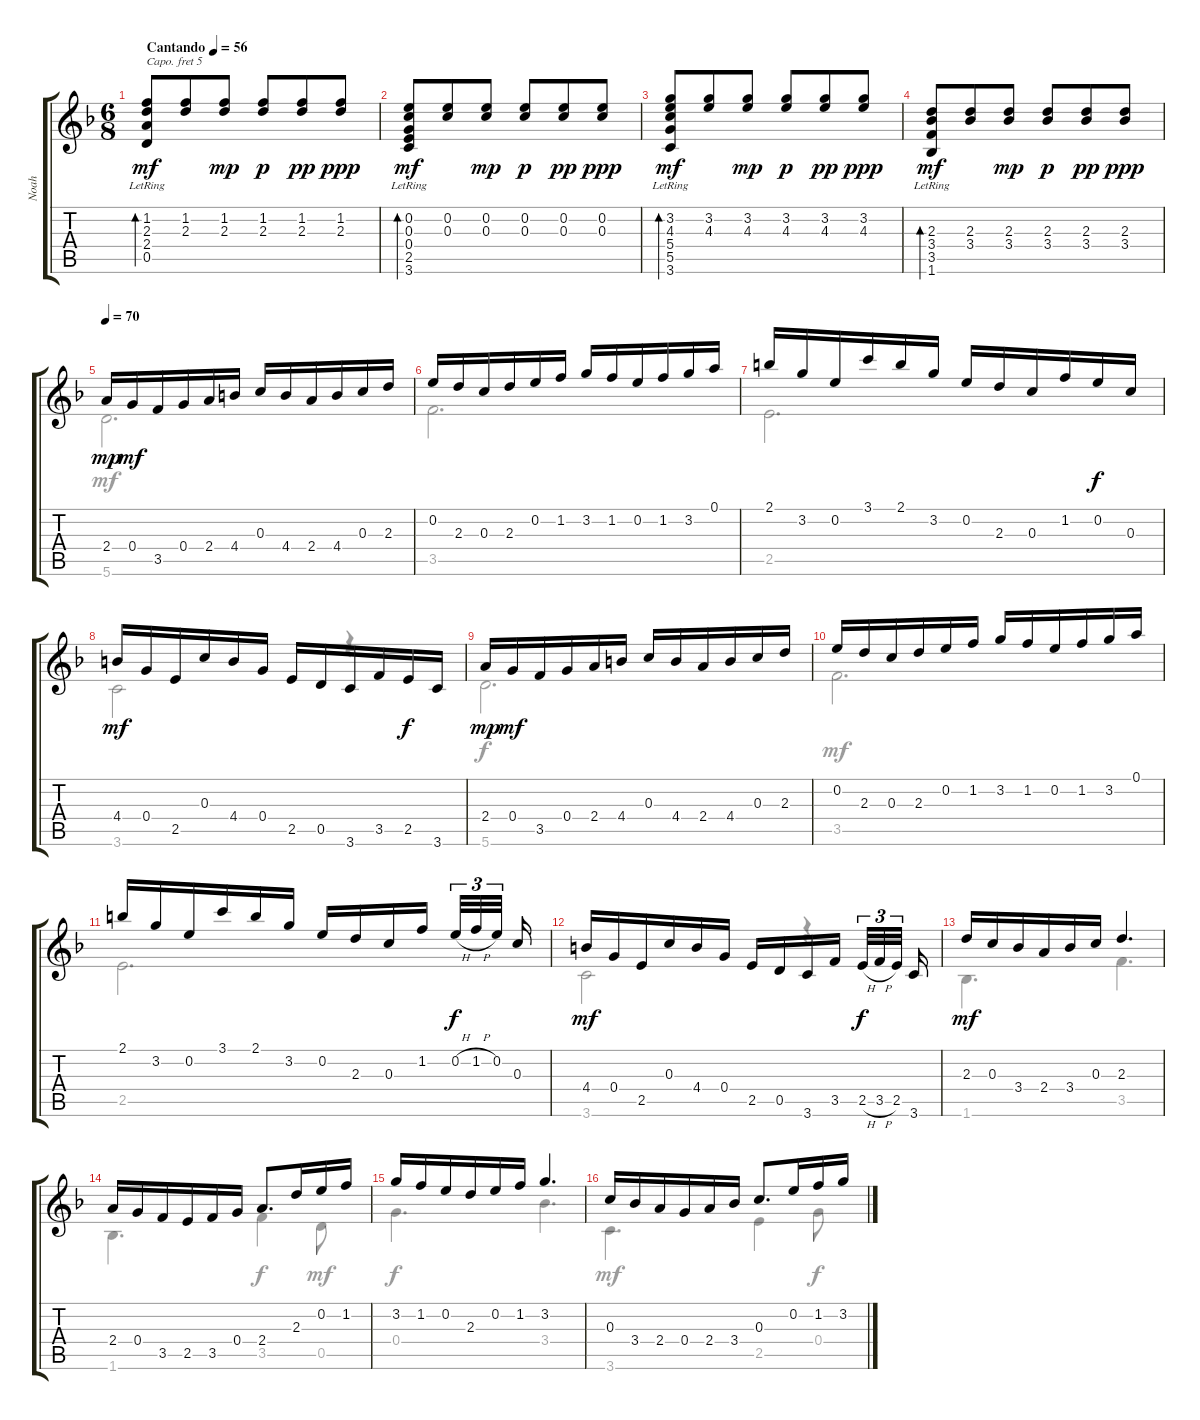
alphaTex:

\track ("Noah" "Noah") {instrument acousticguitarnylon}
\staff {score tabs}
\capo 5
\tuning (E4 B3 G3 D3 A2 E2) {hide}
\voice
\ts (6 8)
\tempo (56 "Cantando")
\clef g2
\ks f
(1.2{lr} 2.3{lr} 2.4{lr} 0.5{lr}).8{bd 60 dy mf instrument acousticguitarnylon beam Up} (1.2 2.3).8{beam Up} (1.2 2.3).8{dy mp beam Up} (1.2 2.3).8{dy p beam Up} (1.2 2.3).8{dy pp beam Up} (1.2 2.3).8{dy ppp beam Up} |
(0.2{lr} 0.3{lr} 0.4{lr} 2.5{lr} 3.6{lr}).8{bd 60 dy mf} (0.2 0.3).8 (0.2 0.3).8{dy mp} (0.2 0.3).8{dy p beam Up} (0.2 0.3).8{dy pp beam Up} (0.2 0.3).8{dy ppp beam Up} |
(3.2{lr} 4.3{lr} 5.4{lr} 5.5{lr} 3.6{lr}).8{bd 60 dy mf beam Up} (3.2 4.3).8{beam Up} (3.2 4.3).8{dy mp beam Up} (3.2 4.3).8{dy p beam Up} (3.2 4.3).8{dy pp beam Up} (3.2 4.3).8{dy ppp beam Up} |
(2.3{lr} 3.4{lr} 3.5{lr} 1.6{lr}).8{bd 60 dy mf beam Up} (2.3 3.4).8{beam Up} (2.3 3.4).8{dy mp beam Up} (2.3 3.4).8{dy p beam Up} (2.3 3.4).8{dy pp beam Up} (2.3 3.4).8{dy ppp beam Up} |
\tempo 70
2.4.16{dy mp} 0.4.16{dy mf} 3.5.16 0.4.16 2.4.16 4.4.16 0.3.16 4.4.16 2.4.16 4.4.16 0.3.16 2.3.16 |
0.2.16 2.3.16 0.3.16 2.3.16 0.2.16 1.2.16 3.2.16 1.2.16 0.2.16 1.2.16 3.2.16 0.1.16 |
2.1.16 3.2.16 0.2.16 3.1.16 2.1.16 3.2.16 0.2.16 2.3.16 0.3.16 1.2.16 0.2.16{dy f} 0.3.16 |
4.4.16{dy mf} 0.4.16 2.5.16 0.3.16 4.4.16 0.4.16 2.5.16 0.5.16 3.6.16 3.5.16 2.5.16{dy f} 3.6.16 |
2.4.16{dy mp} 0.4.16{dy mf} 3.5.16 0.4.16 2.4.16 4.4.16 0.3.16 4.4.16 2.4.16 4.4.16 0.3.16 2.3.16 |
0.2.16 2.3.16 0.3.16 2.3.16 0.2.16 1.2.16 3.2.16 1.2.16 0.2.16 1.2.16 3.2.16 0.1.16 |
2.1.16 3.2.16 0.2.16 3.1.16 2.1.16 3.2.16 0.2.16 2.3.16 0.3.16 1.2.16{beam splitsecondary} 0.2{h}.32{tu (3 2) dy f} 1.2{h}.32{tu (3 2)} 0.2.32{tu (3 2) beam splitsecondary} 0.3.16 |
4.4.16{dy mf} 0.4.16 2.5.16 0.3.16 4.4.16 0.4.16 2.5.16 0.5.16 3.6.16 3.5.16{beam splitsecondary} 2.5{h}.32{tu (3 2) dy f} 3.5{h}.32{tu (3 2)} 2.5.32{tu (3 2) beam splitsecondary} 3.6.16 |
2.3.16{dy mf} 0.3.16 3.4.16 2.4.16 3.4.16 0.3.16 2.3.4{d} |
2.4.16 0.4.16 3.5.16 2.5.16 3.5.16 0.4.16 2.4.8{d} 2.3.16 0.2.16 1.2.16 |
3.2.16 1.2.16 0.2.16 2.3.16 0.2.16 1.2.16 3.2.4{d} |
0.3.16 3.4.16 2.4.16 0.4.16 2.4.16 3.4.16 0.3.8{d} 0.2.16 1.2.16 3.2.16
\voice
\clef g2
\ottava regular
\simile none
\ks f
|
|
|
|
5.6.2{d} |
3.5.2{d dy mf} |
2.5.2{d} |
3.6.2 r.4 |
5.6.2{d dy f} |
3.5.2{d dy mf} |
2.5.2{d} |
3.6.2 r.4 |
1.6.4{d} 3.5.4{d} |
1.6.4{d} 3.5.4{dy f} 0.5.8{dy mf} |
0.4.4{d dy f} 3.4.4{d} |
3.6.4{d dy mf} 2.5.4 0.4.8{dy f}
